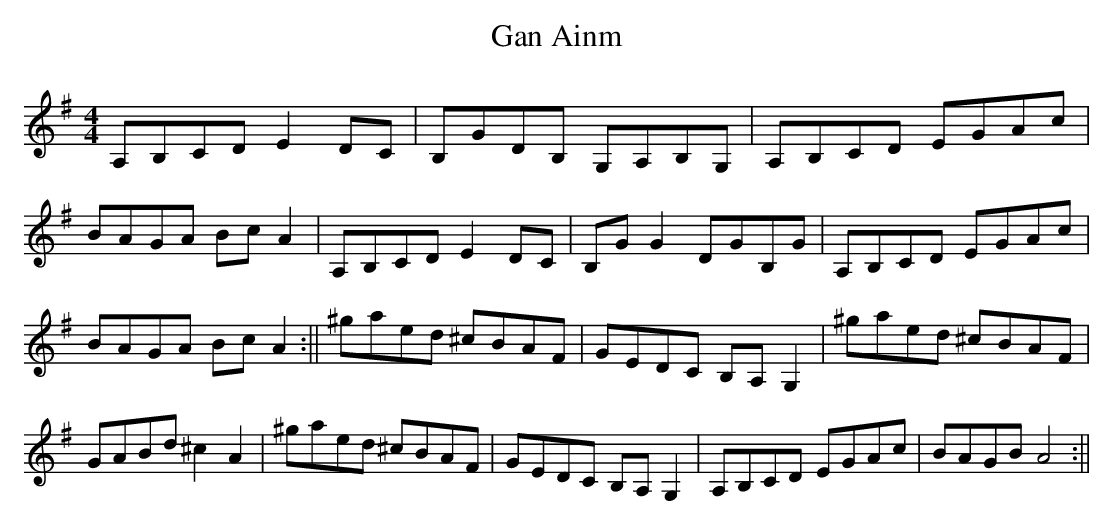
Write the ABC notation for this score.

X:1
T:Gan Ainm
M:4/4
L:1/8
K:G
A,B,CD E2DC|B,GDB, G,A,B,G,|A,B,CD EGAc|BAGA BcA2|\
A,B,CD E2DC|B,GG2 DGB,G|A,B,CD EGAc|BAGA BcA2:||\
^gaed ^cBAF|GEDC B,A,G,2|^gaed ^cBAF|GABd ^c2A2|\
^gaed ^cBAF|GEDC B,A,G,2|A,B,CD EGAc|BAGB A4:||
